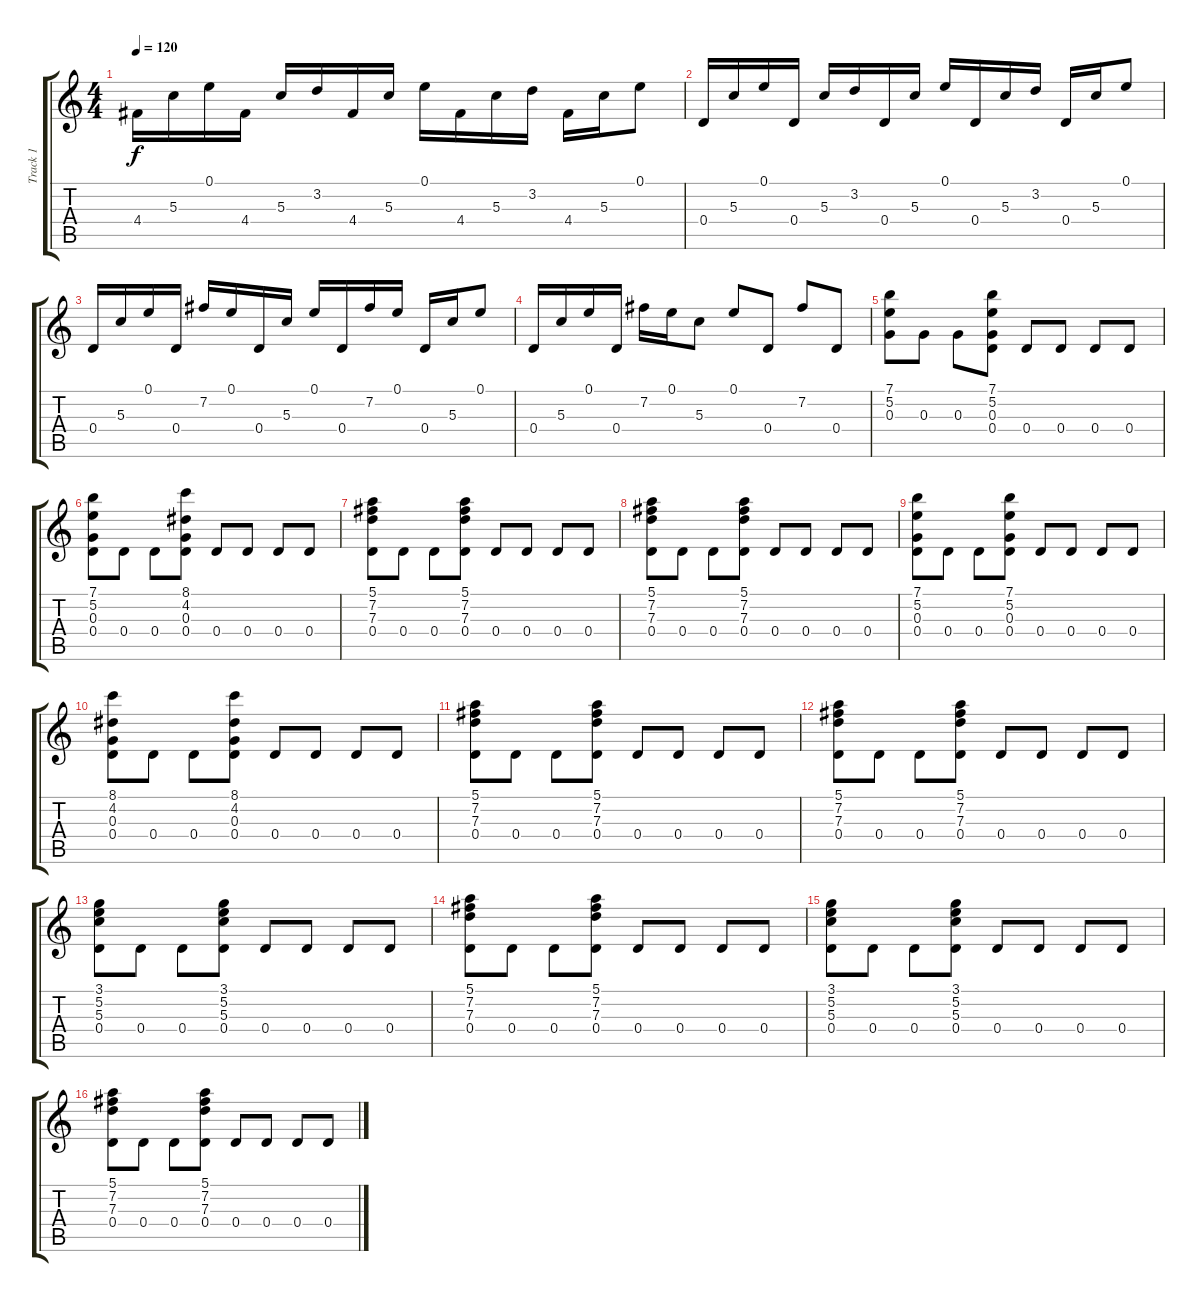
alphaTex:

\track ("Track 1" "Track 1") {instrument acousticguitarsteel}
\staff {score tabs}
\tuning (E4 B3 G3 D3 A2 E2) {hide}
\ts (4 4)
\tempo 120
\clef g2
\ks c
4.4.16{dy f} 5.3.16 0.1.16 4.4.16 5.3.16 3.2.16 4.4.16 5.3.16 0.1.16 4.4.16 5.3.16 3.2.16 4.4.16 5.3.16 0.1.8 |
0.4.16 5.3.16 0.1.16 0.4.16 5.3.16 3.2.16 0.4.16 5.3.16 0.1.16 0.4.16 5.3.16 3.2.16 0.4.16 5.3.16 0.1.8 |
0.4.16 5.3.16 0.1.16 0.4.16 7.2.16 0.1.16 0.4.16 5.3.16 0.1.16 0.4.16 7.2.16 0.1.16 0.4.16 5.3.16 0.1.8 |
0.4.16 5.3.16 0.1.16 0.4.16 7.2.16 0.1.16 5.3.8 0.1.8 0.4.8 7.2.8 0.4.8 |
(7.1 5.2 0.3).8 0.3.8 0.3.8 (7.1 5.2 0.3 0.4).8 0.4.8 0.4.8 0.4.8 0.4.8 |
(7.1 5.2 0.3 0.4).8 0.4.8 0.4.8 (8.1 4.2 0.3 0.4).8 0.4.8 0.4.8 0.4.8 0.4.8 |
(5.1 7.2 7.3 0.4).8 0.4.8 0.4.8 (5.1 7.2 7.3 0.4).8 0.4.8 0.4.8 0.4.8 0.4.8 |
(5.1 7.2 7.3 0.4).8 0.4.8 0.4.8 (5.1 7.2 7.3 0.4).8 0.4.8 0.4.8 0.4.8 0.4.8 |
(7.1 5.2 0.3 0.4).8 0.4.8 0.4.8 (7.1 5.2 0.3 0.4).8 0.4.8 0.4.8 0.4.8 0.4.8 |
(8.1 4.2 0.3 0.4).8 0.4.8 0.4.8 (8.1 4.2 0.3 0.4).8 0.4.8 0.4.8 0.4.8 0.4.8 |
(5.1 7.2 7.3 0.4).8 0.4.8 0.4.8 (5.1 7.2 7.3 0.4).8 0.4.8 0.4.8 0.4.8 0.4.8 |
(5.1 7.2 7.3 0.4).8 0.4.8 0.4.8 (5.1 7.2 7.3 0.4).8 0.4.8 0.4.8 0.4.8 0.4.8 |
(3.1 5.2 5.3 0.4).8 0.4.8 0.4.8 (3.1 5.2 5.3 0.4).8 0.4.8 0.4.8 0.4.8 0.4.8 |
(5.1 7.2 7.3 0.4).8 0.4.8 0.4.8 (5.1 7.2 7.3 0.4).8 0.4.8 0.4.8 0.4.8 0.4.8 |
(3.1 5.2 5.3 0.4).8 0.4.8 0.4.8 (3.1 5.2 5.3 0.4).8 0.4.8 0.4.8 0.4.8 0.4.8 |
(5.1 7.2 7.3 0.4).8 0.4.8 0.4.8 (5.1 7.2 7.3 0.4).8 0.4.8 0.4.8 0.4.8 0.4.8
